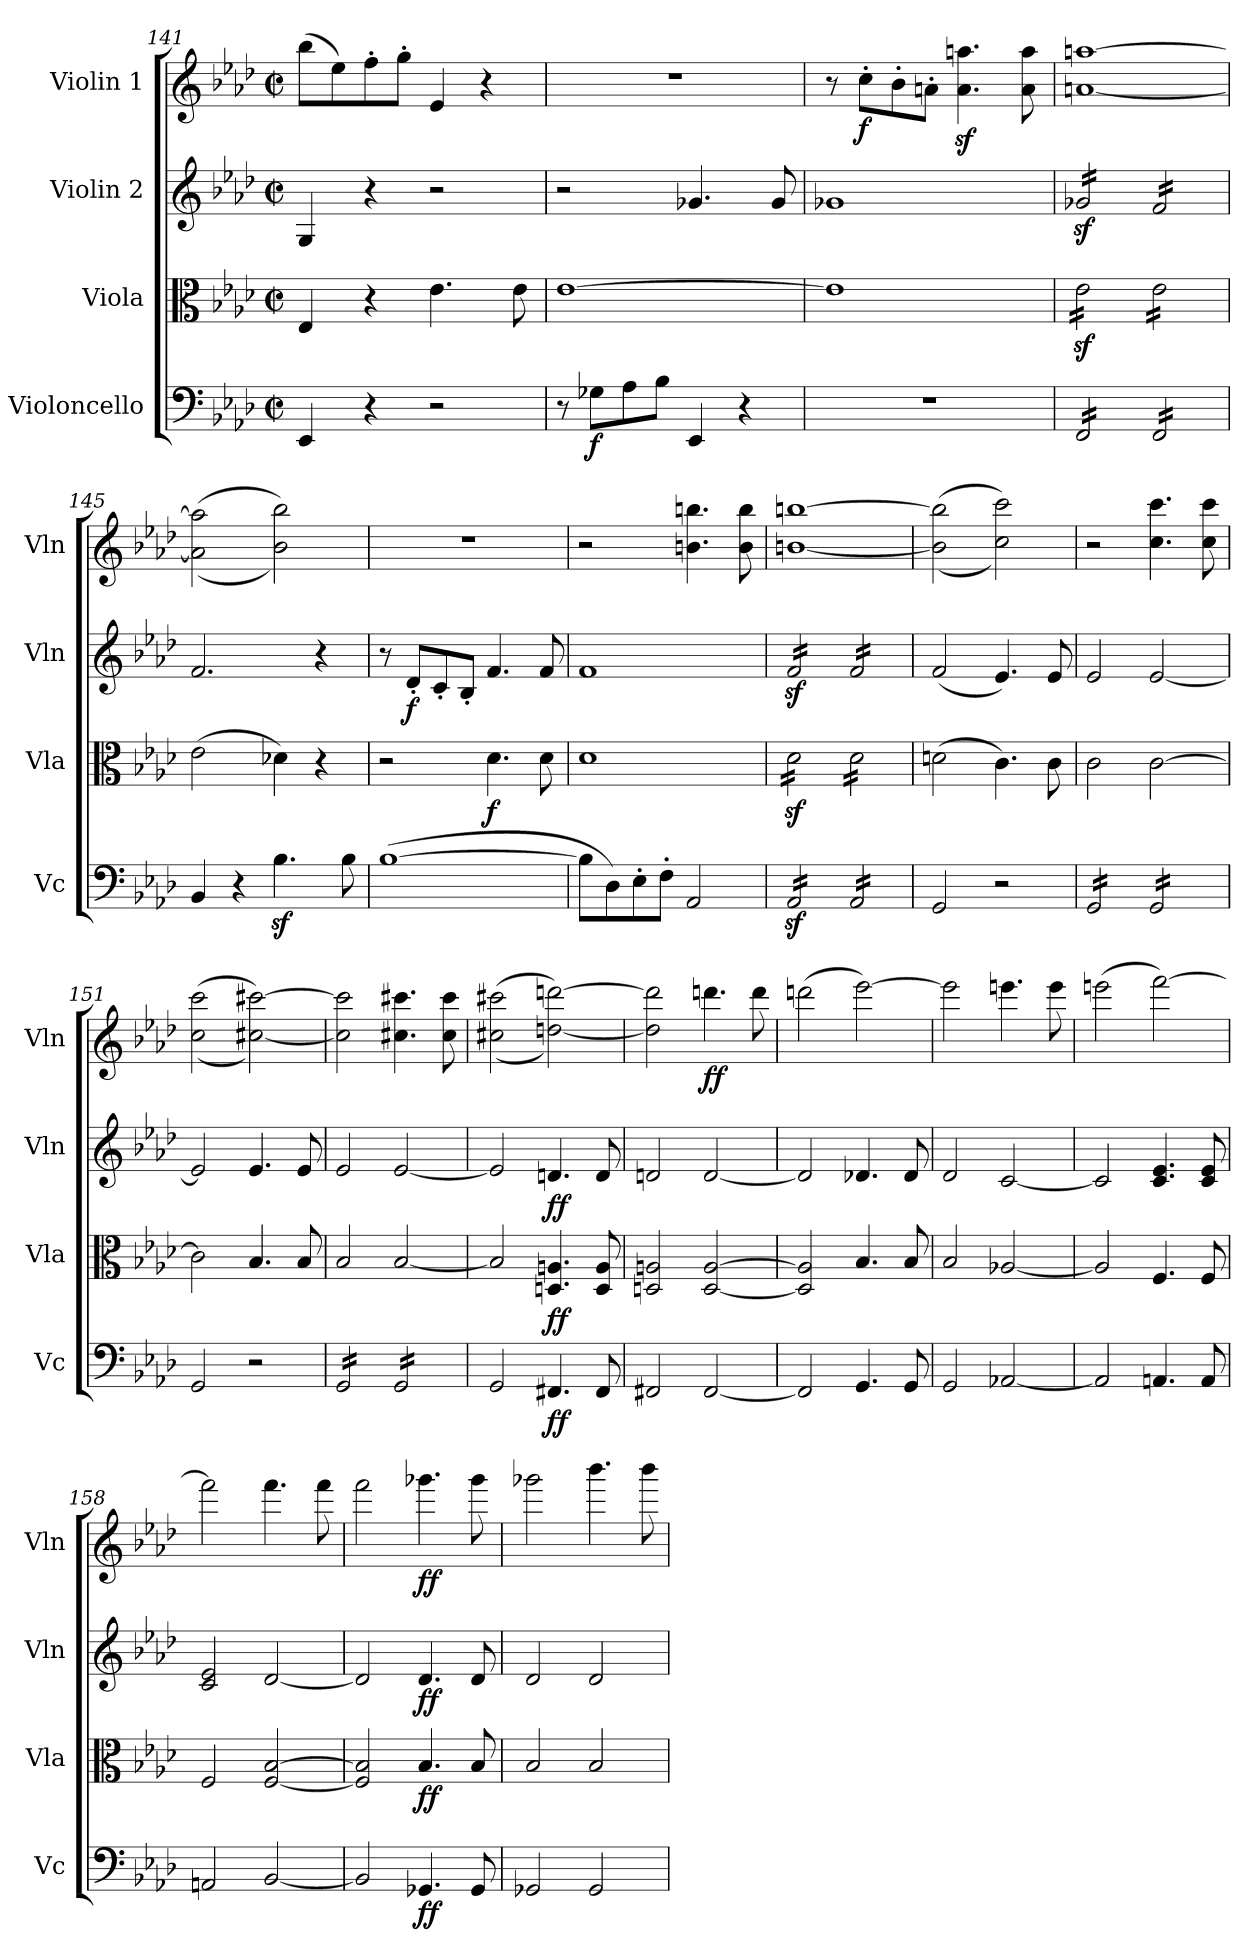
**kern	**dynam	**kern	**dynam	**kern	**dynam	**kern	**dynam
*part4	*part4	*part3	*part3	*part2	*part2	*part1	*part1
*staff4	*staff4	*staff3	*staff3	*staff2	*staff2	*staff1	*staff1
*I"Violoncello	*	*I"Viola	*	*I"Violin 2	*	*I"Violin 1	*
*I'Vc	*	*I'Vla	*	*I'Vln	*	*I'Vln	*
*clefF4	*	*clefC3	*	*clefG2	*	*clefG2	*
*k[b-e-a-d-]	*	*k[b-e-a-d-]	*	*k[b-e-a-d-]	*	*k[b-e-a-d-]	*
*M2/2	*	*M2/2	*	*M2/2	*	*M2/2	*
*met(c|)	*	*met(c|)	*	*met(c|)	*	*met(c|)	*
=141	=141	=141	=141	=141	=141	=141	=141
4EE-/	.	4E-/	.	4G/	.	(8bb-\L	.
.	.	.	.	.	.	8ee-\)	.
4r	.	4r	.	4r	.	8ff'\	.
.	.	.	.	.	.	8gg'\J	.
!	!	!	!LO:DY:b	!	!	!	!
2r	.	4.e-\	other-dynamics	2r	.	4e-/	.
.	.	.	.	.	.	4r	.
.	.	8e-\	.	.	.	.	.
=142	=142	=142	=142	=142	=142	=142	=142
8r	.	[1e-	.	2r	.	1r	.
!	!LO:DY:b	!	!	!	!	!	!
8G-X\L	f	.	.	.	.	.	.
8A-\	.	.	.	.	.	.	.
8B-\J	.	.	.	.	.	.	.
!	!	!	!	!	!LO:DY:b	!	!
4EE-/	.	.	.	4.g-X/	other-dynamics	.	.
4r	.	.	.	.	.	.	.
.	.	.	.	8g-/	.	.	.
=143	=143	=143	=143	=143	=143	=143	=143
1r	.	1e-]	.	1g-X	.	8r	.
!	!	!	!	!	!	!	!LO:DY:b
.	.	.	.	.	.	8cc'\L	f
.	.	.	.	.	.	8b-'\	.
.	.	.	.	.	.	8an'\J	.
.	.	.	.	.	.	4.a\z< 4.aan\z<	.
.	.	.	.	.	.	8a\ 8aa\	.
=144	=144	=144	=144	=144	=144	=144	=144
!	!LO:DY:b	!	!	!	!	!	!
*tremolo	*	*	*	*	*	*	*
*	*	*tremolo	*	*	*	*	*
*	*	*	*	*tremolo	*	*	*
16FF/LL	other-dynamics	16e-z<\LL	.	16g-Xz</LL	.	[1an [1aan	.
16FF/	.	16e-z<\	.	16g-Xz</	.	.	.
16FF/	.	16e-z<\	.	16g-Xz</	.	.	.
16FF/	.	16e-z<\	.	16g-Xz</	.	.	.
16FF/	.	16e-z<\	.	16g-Xz</	.	.	.
16FF/	.	16e-z<\	.	16g-Xz</	.	.	.
16FF/	.	16e-z<\	.	16g-Xz</	.	.	.
16FF/JJ	.	16e-z<\JJ	.	16g-Xz</JJ	.	.	.
16FF/LL	.	16e-\LL	.	16f/LL	.	.	.
16FF/	.	16e-\	.	16f/	.	.	.
16FF/	.	16e-\	.	16f/	.	.	.
16FF/	.	16e-\	.	16f/	.	.	.
16FF/	.	16e-\	.	16f/	.	.	.
16FF/	.	16e-\	.	16f/	.	.	.
16FF/	.	16e-\	.	16f/	.	.	.
16FF/JJ	.	16e-\JJ	.	16f/JJ	.	.	.
*	*	*	*	*Xtremolo	*	*	*
*	*	*Xtremolo	*	*	*	*	*
*Xtremolo	*	*	*	*	*	*	*
=145	=145	=145	=145	=145	=145	=145	=145
4BB-/	.	(2e-\	.	2.f/	.	((<2a\] 2aa\]	.
4r	.	.	.	.	.	.	.
4.B-z<\	.	4d-X\)	.	.	.	2b-\ 2bb-\))	.
.	.	4r	.	4r	.	.	.
8B-\	.	.	.	.	.	.	.
=146	=146	=146	=146	=146	=146	=146	=146
([1B-	.	2r	.	8r	.	1r	.
!	!	!	!	!	!LO:DY:b	!	!
.	.	.	.	8d-'/L	f	.	.
.	.	.	.	8c'/	.	.	.
.	.	.	.	8B-'/J	.	.	.
!	!	!	!LO:DY:b	!	!	!	!
.	.	4.d-\	f	4.f/	.	.	.
.	.	8d-\	.	8f/	.	.	.
!!LO:LB:g=z
=147	=147	=147	=147	=147	=147	=147	=147
8B-\L]	.	1d-	.	1f	.	2r	.
8D-\)	.	.	.	.	.	.	.
8E-'\	.	.	.	.	.	.	.
8F'\J	.	.	.	.	.	.	.
!	!	!	!	!	!	!	!LO:DY:b
!	!	!	!	!	!	!	!LO:DY:n=1:b
2AA-/	.	.	.	.	.	4.bn\ 4.bbn\	other-dynamics f
.	.	.	.	.	.	8b\ 8bb\	.
=148	=148	=148	=148	=148	=148	=148	=148
*tremolo	*	*	*	*	*	*	*
*	*	*tremolo	*	*	*	*	*
*	*	*	*	*tremolo	*	*	*
16AA-z</LL	.	16d-z<\LL	.	16fz</LL	.	[1bn [1bbn	.
16AA-z</	.	16d-z<\	.	16fz</	.	.	.
16AA-z</	.	16d-z<\	.	16fz</	.	.	.
16AA-z</	.	16d-z<\	.	16fz</	.	.	.
16AA-z</	.	16d-z<\	.	16fz</	.	.	.
16AA-z</	.	16d-z<\	.	16fz</	.	.	.
16AA-z</	.	16d-z<\	.	16fz</	.	.	.
16AA-z</JJ	.	16d-z<\JJ	.	16fz</JJ	.	.	.
16AA-/LL	.	16d-\LL	.	16f/LL	.	.	.
16AA-/	.	16d-\	.	16f/	.	.	.
16AA-/	.	16d-\	.	16f/	.	.	.
16AA-/	.	16d-\	.	16f/	.	.	.
16AA-/	.	16d-\	.	16f/	.	.	.
16AA-/	.	16d-\	.	16f/	.	.	.
16AA-/	.	16d-\	.	16f/	.	.	.
16AA-/JJ	.	16d-\JJ	.	16f/JJ	.	.	.
*	*	*	*	*Xtremolo	*	*	*
*	*	*Xtremolo	*	*	*	*	*
*Xtremolo	*	*	*	*	*	*	*
=149	=149	=149	=149	=149	=149	=149	=149
2GG/	.	(2dn\	.	(2f/	.	(<(2b\] 2bb\]	.
2r	.	4.c\)	.	4.e-/)	.	2cc\ 2ccc\))	.
.	.	8c\	.	8e-/	.	.	.
!!LO:LB:g=z
=150	=150	=150	=150	=150	=150	=150	=150
*tremolo	*	*	*	*	*	*	*
16GG/LL	.	2c\	.	2e-/	.	2r	.
16GG/	.	.	.	.	.	.	.
16GG/	.	.	.	.	.	.	.
16GG/	.	.	.	.	.	.	.
16GG/	.	.	.	.	.	.	.
16GG/	.	.	.	.	.	.	.
16GG/	.	.	.	.	.	.	.
16GG/JJ	.	.	.	.	.	.	.
!	!LO:DY:b	!	!	!	!	!	!
!	!LO:DY:n=1:b	!	!LO:DY:b	!	!	!	!
!	!	!	!LO:DY:n=1:b	!	!LO:DY:b	!	!
!	!	!	!	!	!LO:DY:n=1:b	!	!LO:DY:b
!	!	!	!	!	!	!	!LO:DY:n=1:b
16GG/LL	other-dynamics f	[2c\	other-dynamics f	[2e-/	other-dynamics f	4.cc\ 4.ccc\	other-dynamics f
16GG/	.	.	.	.	.	.	.
16GG/	.	.	.	.	.	.	.
16GG/	.	.	.	.	.	.	.
16GG/	.	.	.	.	.	.	.
16GG/	.	.	.	.	.	.	.
16GG/	.	.	.	.	.	8cc\ 8ccc\	.
16GG/JJ	.	.	.	.	.	.	.
*Xtremolo	*	*	*	*	*	*	*
=151	=151	=151	=151	=151	=151	=151	=151
2GG/	.	2c\]	.	2e-/]	.	((<2cc\ 2ccc\	.
2r	.	4.B-/	.	4.e-/	.	[2cc#X\ [2ccc#X\))	.
.	.	8B-/	.	8e-/	.	.	.
=152	=152	=152	=152	=152	=152	=152	=152
*tremolo	*	*	*	*	*	*	*
16GG/LL	.	2B-/	.	2e-/	.	2cc#\] 2ccc#\]	.
16GG/	.	.	.	.	.	.	.
16GG/	.	.	.	.	.	.	.
16GG/	.	.	.	.	.	.	.
16GG/	.	.	.	.	.	.	.
16GG/	.	.	.	.	.	.	.
16GG/	.	.	.	.	.	.	.
16GG/JJ	.	.	.	.	.	.	.
16GG/LL	.	[2B-/	.	[2e-/	.	4.cc#X\ 4.ccc#X\	.
16GG/	.	.	.	.	.	.	.
16GG/	.	.	.	.	.	.	.
16GG/	.	.	.	.	.	.	.
16GG/	.	.	.	.	.	.	.
16GG/	.	.	.	.	.	.	.
16GG/	.	.	.	.	.	8cc#\ 8ccc#\	.
16GG/JJ	.	.	.	.	.	.	.
*Xtremolo	*	*	*	*	*	*	*
=153	=153	=153	=153	=153	=153	=153	=153
2GG/	.	2B-/]	.	2e-/]	.	((<2cc#X\ 2ccc#X\	.
!	!LO:DY:b	!	!LO:DY:b	!	!LO:DY:b	!	!
4.FF#X/	ff	4.Dn/ 4.An/	ff	4.dn/	ff	[2ddn\ [2dddn\))	.
8FF#/	.	8D/ 8A/	.	8d/	.	.	.
=154	=154	=154	=154	=154	=154	=154	=154
2FF#X/	.	2Dn/ 2An/	.	2dn/	.	2dd\] 2ddd\]	.
!	!	!	!	!	!	!	!LO:DY:b
[2FF#/	.	[2D/ [2A/	.	[2d/	.	4.dddn\	ff
.	.	.	.	.	.	8ddd\	.
=155	=155	=155	=155	=155	=155	=155	=155
2FF#/]	.	2D/] 2A/]	.	2d/]	.	(2dddn\	.
4.GG/	.	4.B-/	.	4.d-X/	.	[2eee-\)	.
8GG/	.	8B-/	.	8d-/	.	.	.
=156	=156	=156	=156	=156	=156	=156	=156
2GG/	.	2B-/	.	2d-/	.	2eee-\]	.
[2AA-X/	.	[2A-X/	.	[2c/	.	4.eeen\	.
.	.	.	.	.	.	8eee\	.
=157	=157	=157	=157	=157	=157	=157	=157
2AA-/]	.	2A-/]	.	2c/]	.	(2eeen\	.
4.AAn/	.	4.F/	.	4.c/ 4.e-/	.	[2fff\)	.
8AA/	.	8F/	.	8c/ 8e-/	.	.	.
=158	=158	=158	=158	=158	=158	=158	=158
2AAn/	.	2F/	.	2c/ 2e-/	.	2fff\]	.
[2BB-/	.	[2F/ [2B-/	.	[2d-/	.	4.fff\	.
.	.	.	.	.	.	8fff\	.
=159	=159	=159	=159	=159	=159	=159	=159
2BB-/]	.	2F/] 2B-/]	.	2d-/]	.	2fff\	.
!	!LO:DY:b	!	!LO:DY:b	!	!LO:DY:b	!	!LO:DY:b
4.GG-X/	ff	4.B-/	ff	4.d-/	ff	4.ggg-X\	ff
8GG-/	.	8B-/	.	8d-/	.	8ggg-\	.
=160	=160	=160	=160	=160	=160	=160	=160
2GG-X/	.	2B-/	.	2d-/	.	2ggg-X\	.
2GG-/	.	2B-/	.	2d-/	.	4.bbb-\	.
.	.	.	.	.	.	8bbb-\	.
=	=	=	=	=	=	=	=
*-	*-	*-	*-	*-	*-	*-	*-
